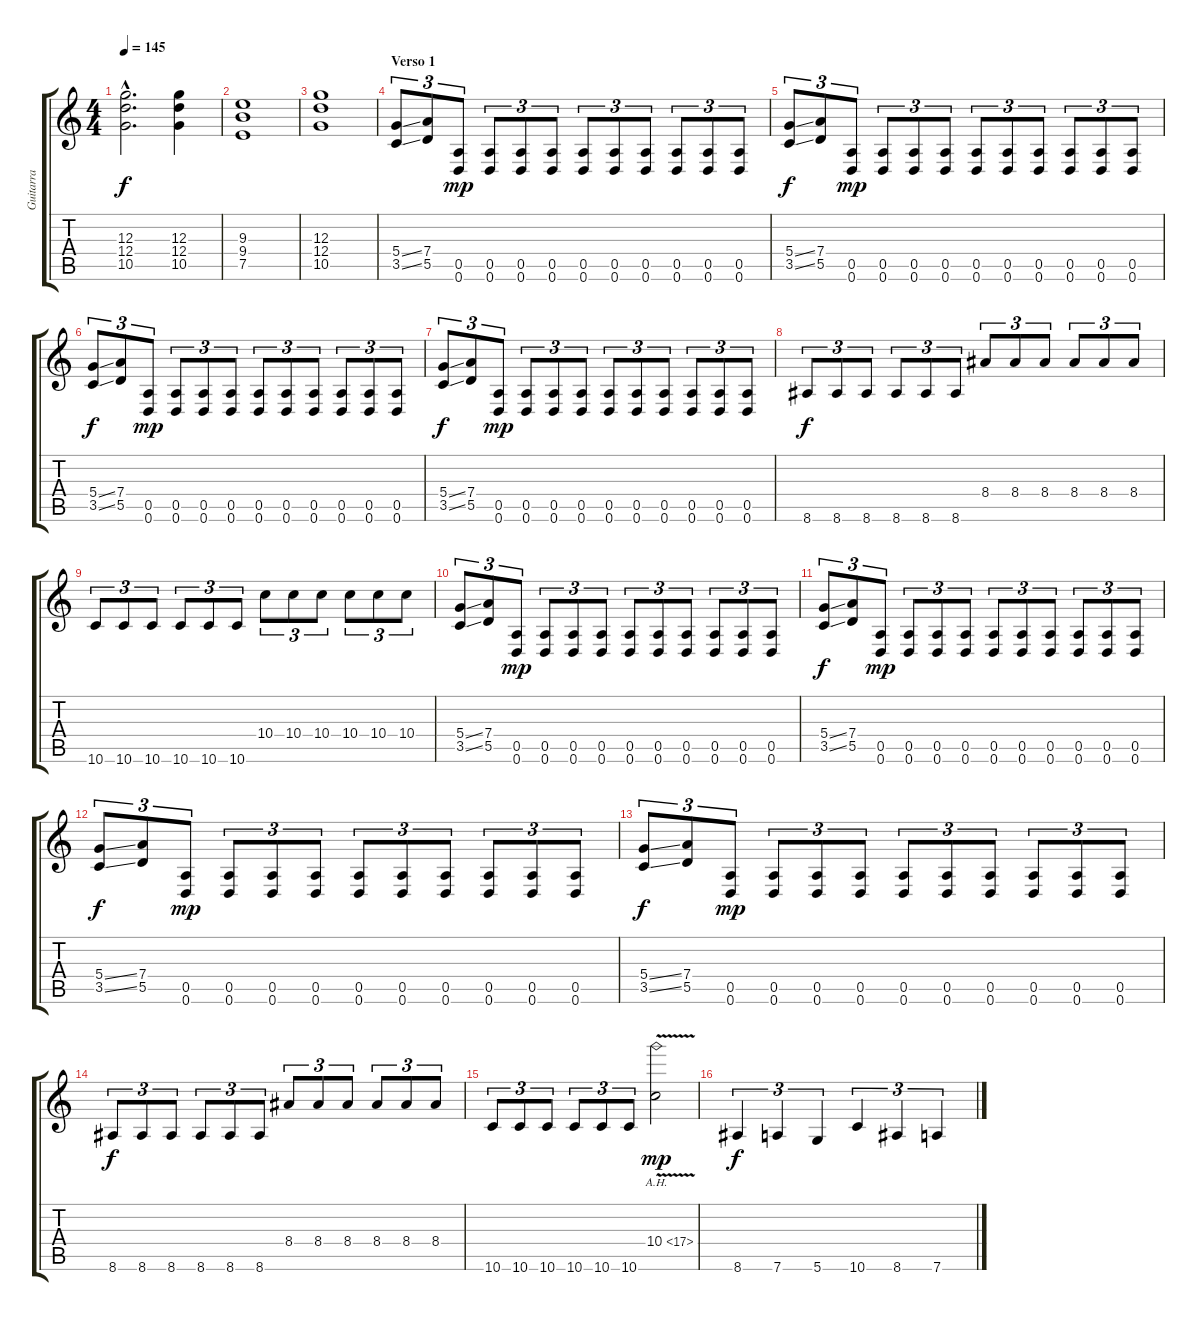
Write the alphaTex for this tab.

\track ("Guitarra" "Guitarra") {instrument distortionguitar}
\staff {score tabs}
\tuning (E4 B3 G3 D3 A2 D2) {hide}
\ts (4 4)
\tempo 145
\clef g2
\ks c
(12.3{hac t} 12.4{hac t} 10.5{hac t}).2{d dy f} (12.3 12.4 10.5).4 |
(9.3 9.4 7.5).1 |
(12.3 12.4 10.5).1 |
\section ("" "Verso 1")
(5.4{ss} 3.5{ss}).8{tu (3 2)} (7.4 5.5).8{tu (3 2)} (0.5 0.6).8{tu (3 2) dy mp} (0.5 0.6).8{tu (3 2)} (0.5 0.6).8{tu (3 2)} (0.5 0.6).8{tu (3 2)} (0.5 0.6).8{tu (3 2)} (0.5 0.6).8{tu (3 2)} (0.5 0.6).8{tu (3 2)} (0.5 0.6).8{tu (3 2)} (0.5 0.6).8{tu (3 2)} (0.5 0.6).8{tu (3 2)} |
(5.4{ss} 3.5{ss}).8{tu (3 2) dy f} (7.4 5.5).8{tu (3 2)} (0.5 0.6).8{tu (3 2) dy mp} (0.5 0.6).8{tu (3 2)} (0.5 0.6).8{tu (3 2)} (0.5 0.6).8{tu (3 2)} (0.5 0.6).8{tu (3 2)} (0.5 0.6).8{tu (3 2)} (0.5 0.6).8{tu (3 2)} (0.5 0.6).8{tu (3 2)} (0.5 0.6).8{tu (3 2)} (0.5 0.6).8{tu (3 2)} |
(5.4{ss} 3.5{ss}).8{tu (3 2) dy f} (7.4 5.5).8{tu (3 2)} (0.5 0.6).8{tu (3 2) dy mp} (0.5 0.6).8{tu (3 2)} (0.5 0.6).8{tu (3 2)} (0.5 0.6).8{tu (3 2)} (0.5 0.6).8{tu (3 2)} (0.5 0.6).8{tu (3 2)} (0.5 0.6).8{tu (3 2)} (0.5 0.6).8{tu (3 2)} (0.5 0.6).8{tu (3 2)} (0.5 0.6).8{tu (3 2)} |
(5.4{ss} 3.5{ss}).8{tu (3 2) dy f} (7.4 5.5).8{tu (3 2)} (0.5 0.6).8{tu (3 2) dy mp} (0.5 0.6).8{tu (3 2)} (0.5 0.6).8{tu (3 2)} (0.5 0.6).8{tu (3 2)} (0.5 0.6).8{tu (3 2)} (0.5 0.6).8{tu (3 2)} (0.5 0.6).8{tu (3 2)} (0.5 0.6).8{tu (3 2)} (0.5 0.6).8{tu (3 2)} (0.5 0.6).8{tu (3 2)} |
8.6.8{tu (3 2) dy f} 8.6.8{tu (3 2)} 8.6.8{tu (3 2)} 8.6.8{tu (3 2)} 8.6.8{tu (3 2)} 8.6.8{tu (3 2)} 8.4.8{tu (3 2)} 8.4.8{tu (3 2)} 8.4.8{tu (3 2)} 8.4.8{tu (3 2)} 8.4.8{tu (3 2)} 8.4.8{tu (3 2)} |
10.6.8{tu (3 2)} 10.6.8{tu (3 2)} 10.6.8{tu (3 2)} 10.6.8{tu (3 2)} 10.6.8{tu (3 2)} 10.6.8{tu (3 2)} 10.4.8{tu (3 2)} 10.4.8{tu (3 2)} 10.4.8{tu (3 2)} 10.4.8{tu (3 2)} 10.4.8{tu (3 2)} 10.4.8{tu (3 2)} |
(5.4{ss} 3.5{ss}).8{tu (3 2)} (7.4 5.5).8{tu (3 2)} (0.5 0.6).8{tu (3 2) dy mp} (0.5 0.6).8{tu (3 2)} (0.5 0.6).8{tu (3 2)} (0.5 0.6).8{tu (3 2)} (0.5 0.6).8{tu (3 2)} (0.5 0.6).8{tu (3 2)} (0.5 0.6).8{tu (3 2)} (0.5 0.6).8{tu (3 2)} (0.5 0.6).8{tu (3 2)} (0.5 0.6).8{tu (3 2)} |
(5.4{ss} 3.5{ss}).8{tu (3 2) dy f} (7.4 5.5).8{tu (3 2)} (0.5 0.6).8{tu (3 2) dy mp} (0.5 0.6).8{tu (3 2)} (0.5 0.6).8{tu (3 2)} (0.5 0.6).8{tu (3 2)} (0.5 0.6).8{tu (3 2)} (0.5 0.6).8{tu (3 2)} (0.5 0.6).8{tu (3 2)} (0.5 0.6).8{tu (3 2)} (0.5 0.6).8{tu (3 2)} (0.5 0.6).8{tu (3 2)} |
(5.4{ss} 3.5{ss}).8{tu (3 2) dy f} (7.4 5.5).8{tu (3 2)} (0.5 0.6).8{tu (3 2) dy mp} (0.5 0.6).8{tu (3 2)} (0.5 0.6).8{tu (3 2)} (0.5 0.6).8{tu (3 2)} (0.5 0.6).8{tu (3 2)} (0.5 0.6).8{tu (3 2)} (0.5 0.6).8{tu (3 2)} (0.5 0.6).8{tu (3 2)} (0.5 0.6).8{tu (3 2)} (0.5 0.6).8{tu (3 2)} |
(5.4{ss} 3.5{ss}).8{tu (3 2) dy f} (7.4 5.5).8{tu (3 2)} (0.5 0.6).8{tu (3 2) dy mp} (0.5 0.6).8{tu (3 2)} (0.5 0.6).8{tu (3 2)} (0.5 0.6).8{tu (3 2)} (0.5 0.6).8{tu (3 2)} (0.5 0.6).8{tu (3 2)} (0.5 0.6).8{tu (3 2)} (0.5 0.6).8{tu (3 2)} (0.5 0.6).8{tu (3 2)} (0.5 0.6).8{tu (3 2)} |
8.6.8{tu (3 2) dy f} 8.6.8{tu (3 2)} 8.6.8{tu (3 2)} 8.6.8{tu (3 2)} 8.6.8{tu (3 2)} 8.6.8{tu (3 2)} 8.4.8{tu (3 2)} 8.4.8{tu (3 2)} 8.4.8{tu (3 2)} 8.4.8{tu (3 2)} 8.4.8{tu (3 2)} 8.4.8{tu (3 2)} |
10.6.8{tu (3 2)} 10.6.8{tu (3 2)} 10.6.8{tu (3 2)} 10.6.8{tu (3 2)} 10.6.8{tu (3 2)} 10.6.8{tu (3 2)} 10.4{ah 7 v}.2{dy mp} |
8.6.4{tu (3 2) dy f} 7.6.4{tu (3 2)} 5.6.4{tu (3 2)} 10.6.4{tu (3 2)} 8.6.4{tu (3 2)} 7.6.4{tu (3 2)}
